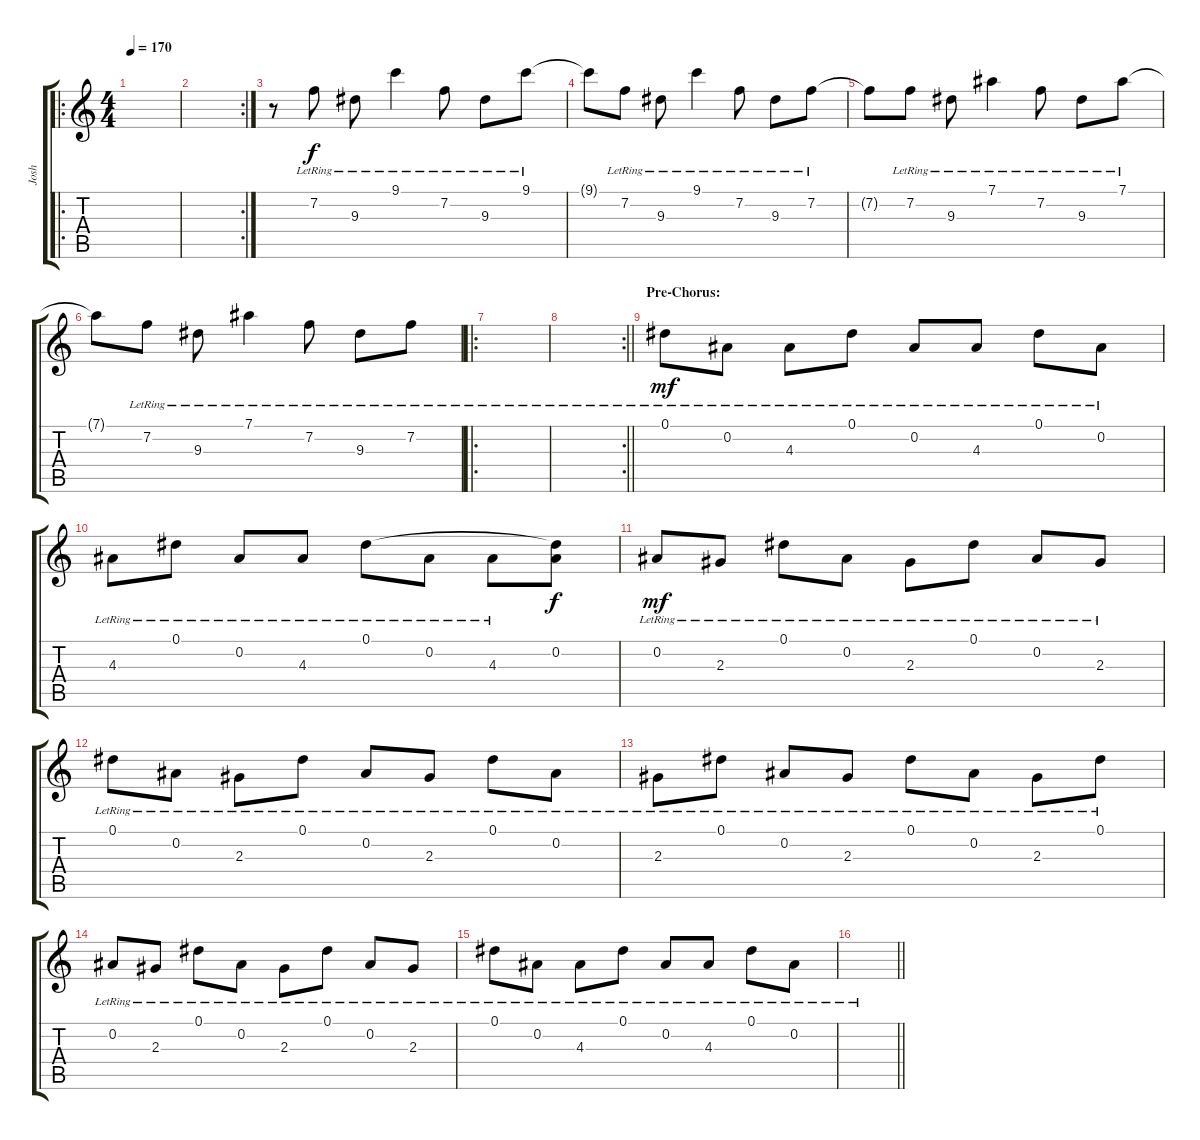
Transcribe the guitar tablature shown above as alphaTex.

\track ("Josh" "Josh") {instrument electricguitarclean}
\staff {score tabs}
\tuning (Eb4 Bb3 Gb3 Db3 Ab2 Db2) {hide}
\ro
\ts (4 4)
\tempo 170
\clef g2
\ks c
|
\rc 2
|
r.8 7.2{lr}.8 9.3{lr}.8 9.1{lr}.4 7.2{lr}.8 9.3{lr}.8 9.1{lr}.8 |
9.1{t}.8 7.2{lr}.8 9.3{lr}.8 9.1{lr}.4 7.2{lr}.8 9.3{lr}.8 7.2{lr}.8 |
7.2{t}.8 7.2{lr}.8 9.3{lr}.8 7.1{lr}.4 7.2{lr}.8 9.3{lr}.8 7.1{lr}.8 |
7.1{t}.8 7.2{lr}.8 9.3{lr}.8 7.1{lr}.4 7.2{lr}.8 9.3{lr}.8 7.2{lr}.8 |
\ro
|
\rc 2
\barLineRight lightlight
|
\section ("" "Pre-Chorus:")
0.1{lr}.8{dy mf} 0.2{lr}.8 4.3{lr}.8 0.1{lr}.8 0.2{lr}.8 4.3{lr}.8 0.1{lr}.8 0.2{lr}.8 |
4.3{lr}.8 0.1{lr}.8 0.2{lr}.8 4.3{lr}.8 0.1{lr}.8 0.2{lr}.8 4.3{lr}.8 (0.1{t} 0.2).8{dy f} |
0.2{lr}.8{dy mf} 2.3{lr}.8 0.1{lr}.8 0.2{lr}.8 2.3{lr}.8 0.1{lr}.8 0.2{lr}.8 2.3{lr}.8 |
0.1{lr}.8 0.2{lr}.8 2.3{lr}.8 0.1{lr}.8 0.2{lr}.8 2.3{lr}.8 0.1{lr}.8 0.2{lr}.8 |
2.3{lr}.8 0.1{lr}.8 0.2{lr}.8 2.3{lr}.8 0.1{lr}.8 0.2{lr}.8 2.3{lr}.8 0.1{lr}.8 |
0.2{lr}.8 2.3{lr}.8 0.1{lr}.8 0.2{lr}.8 2.3{lr}.8 0.1{lr}.8 0.2{lr}.8 2.3{lr}.8 |
0.1{lr}.8 0.2{lr}.8 4.3{lr}.8 0.1{lr}.8 0.2{lr}.8 4.3{lr}.8 0.1{lr}.8 0.2{lr}.8 |
\barLineRight lightlight
